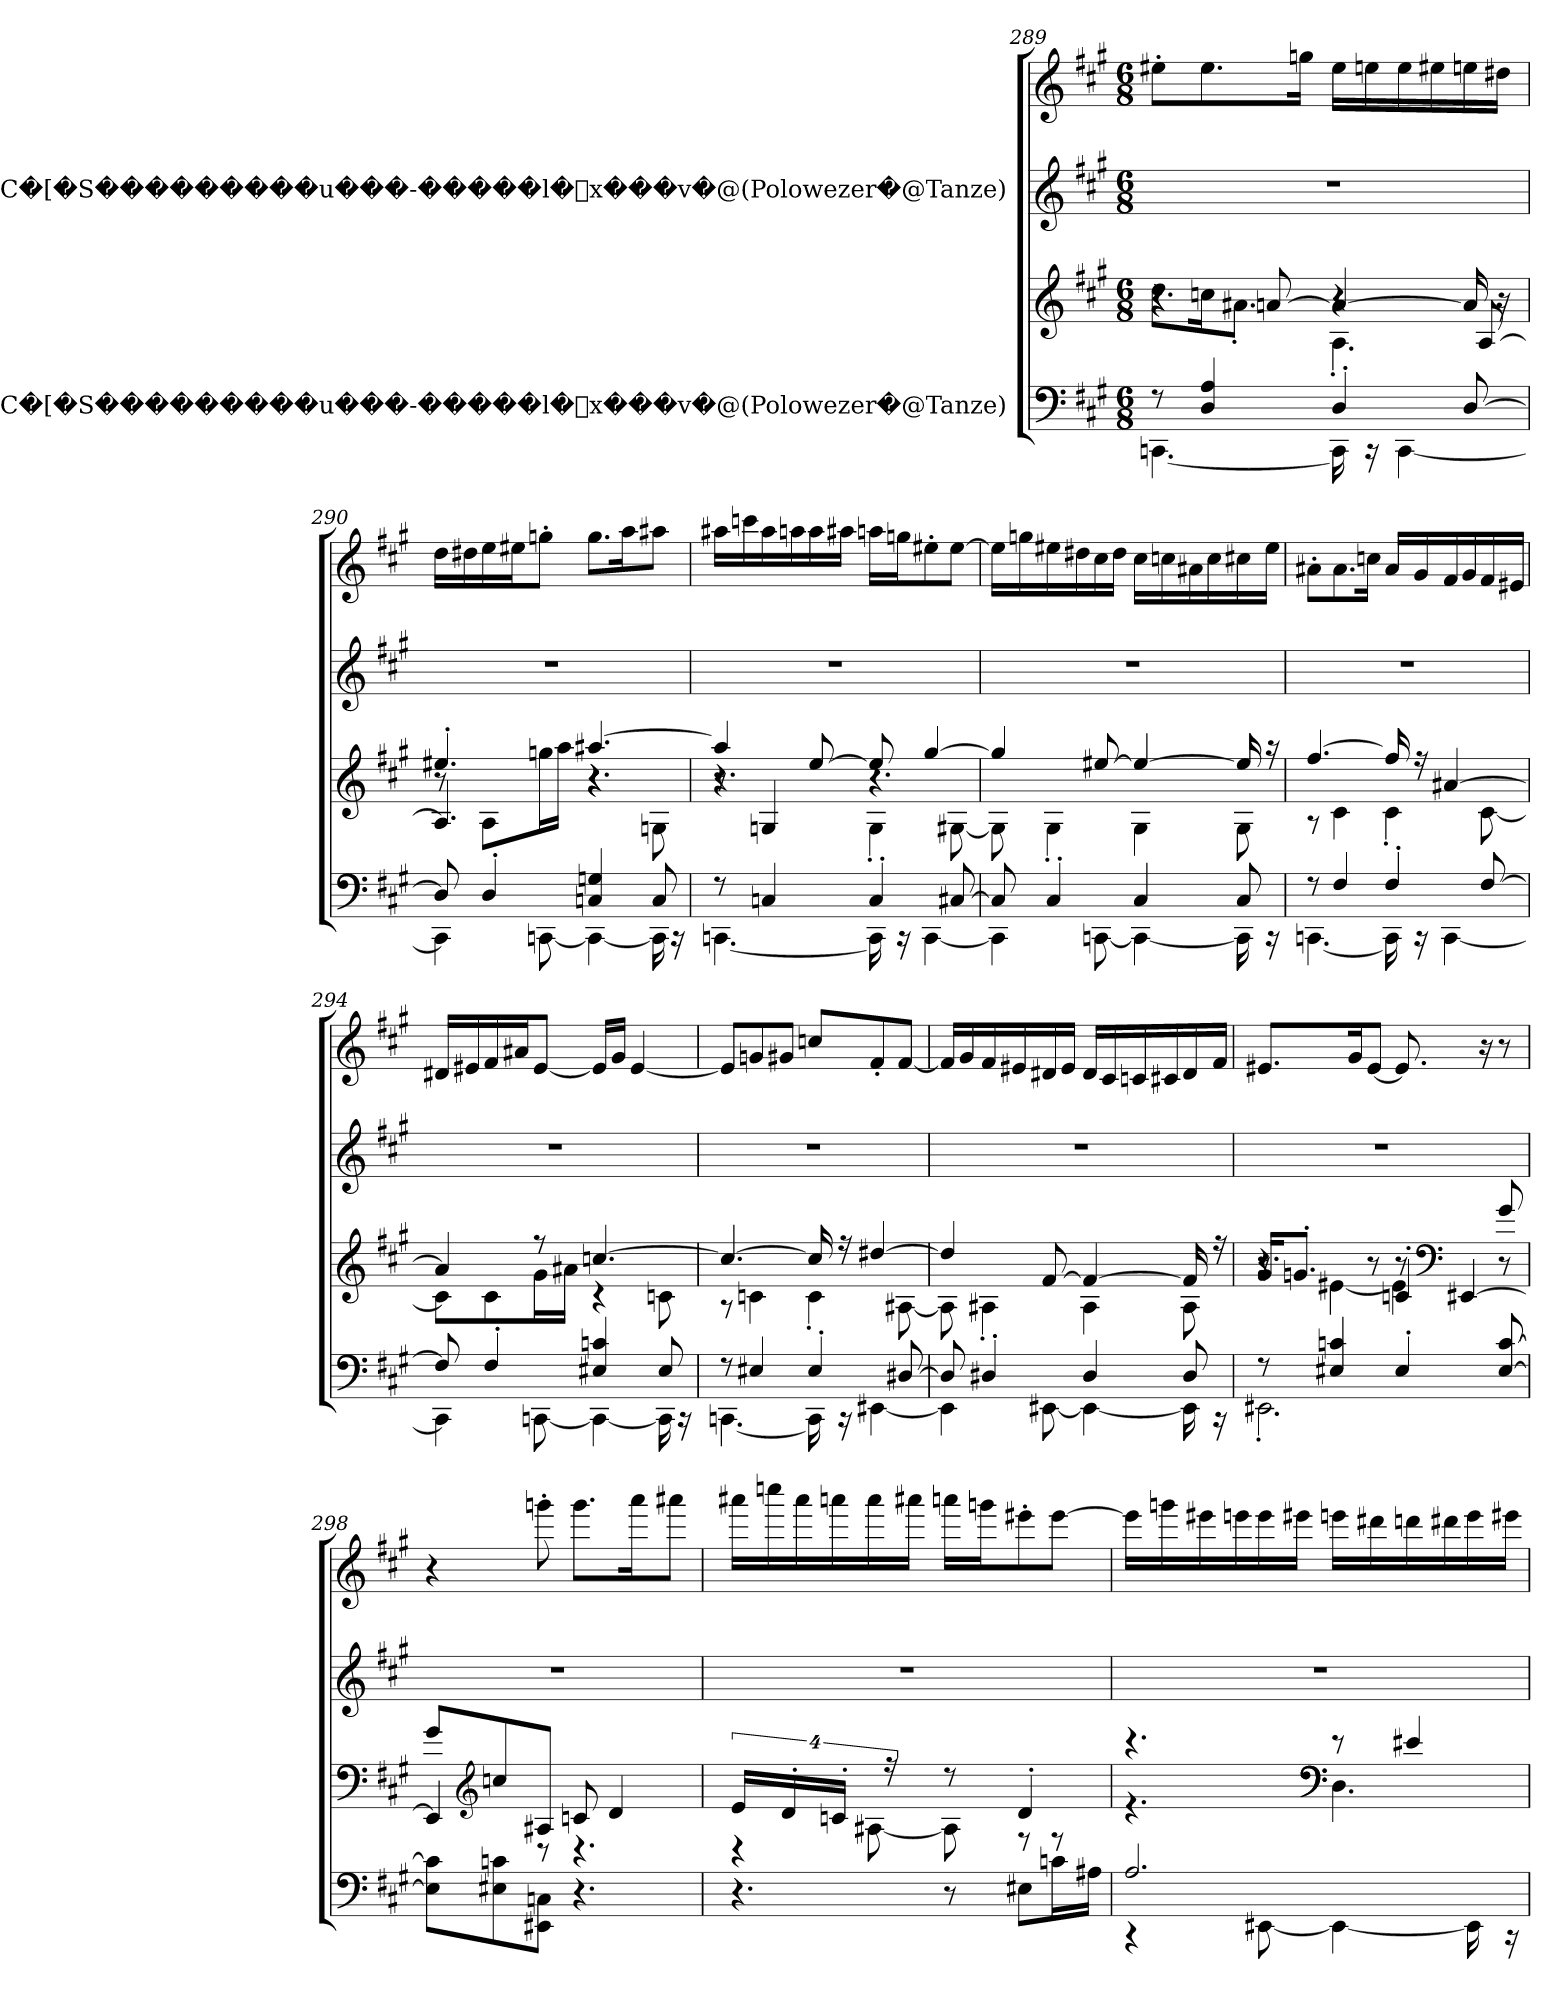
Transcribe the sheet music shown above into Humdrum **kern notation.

**kern	**kern	**kern	**kern
*part2	*part2	*part1	*part1
*staff4	*staff3	*staff2	*staff1
*I"钢琴, �C�[�S���������u���-�����l�ݗx���v�@(Polowezer�@Tanze)	*	*I"钢琴, �C�[�S���������u���-�����l�ݗx���v�@(Polowezer�@Tanze)	*
*clefF4	*clefG2	*clefG2	*clefG2
*k[f#c#g#]	*k[f#c#g#]	*k[f#c#g#]	*k[f#c#g#]
*M6/8	*M6/8	*M6/8	*M6/8
=289	=289	=289	=289
*^	*^	*	*
*	*	*	*^	*	*
8r	[4.CCn\	4r	8dd\L	4.r	2.r	8ee#X'\L
4D/ 4A/	.	.	16ccn\K	.	.	8.ee#\
.	.	.	8.a#X'\J	.	.	.
.	.	[8an/	.	.	.	.
.	.	.	.	.	.	16ggn\Jk
4D'/	16CC\]	4a/_	4.A'\	4r	.	16ee#\LL
.	16r	.	.	.	.	16een\
.	[4CC\	.	.	.	.	16ee\
.	.	.	.	.	.	16ee#X\
[8D/	.	16a/]	.	[8A/	.	16een\
.	.	16r	.	.	.	16dd#X\JJ
!!LO:LB:g=z
=290	=290	=290	=290	=290	=290	=290
8D/]	4CC\]	4.ee#X'/	8r	4.A/]	2.r	16dd\LL
.	.	.	.	.	.	16dd#X\
4D'/	.	.	8A\L	.	.	16ee\
.	.	.	.	.	.	16ee#X\J
.	[8CCn\	.	16ggn\L	.	.	8ggn'\J
.	.	.	16aa\JJ	.	.	.
4Cn/ 4Gn/	4CC\_	[4.aa#X/	4r	4.r	.	8.gg\L
.	.	.	.	.	.	16aa\K
8C/	16CC\]	.	8Gn\	.	.	8aa#X\J
.	16r	.	.	.	.	.
=291	=291	=291	=291	=291	=291	=291
8r	[4.CCn\	4aa#/]	4.r	8r	2.r	16aa#X\LL
.	.	.	.	.	.	16cccn\
4Cn/	.	.	.	4Gn/	.	16aa#\
.	.	.	.	.	.	16aan\
.	.	[8ee/	.	.	.	16aa\
.	.	.	.	.	.	16aa#X\JJ
4C'/	16CC\]	8ee/]	4G'\	4.r	.	16aan\LL
.	16r	.	.	.	.	16ggn\J
.	[4CC\	[4gg#/	.	.	.	8ee#X'\
[8C#X/	.	.	[8G#X\	.	.	[8ee#\J
*	*	*	*v	*v	*	*
!!LO:LB:g=z
=292	=292	=292	=292	=292	=292
8C#/]	4CC\]	4gg#/]	8G#\]	2.r	16ee#\LL]
.	.	.	.	.	16ggn\
4C#'/	.	.	4G#'\	.	16ee#X\
.	.	.	.	.	16dd#X\
.	[8CCn\	[8ee#X/	.	.	16cc#\
.	.	.	.	.	16dd#\JJ
4C#/	4CC\_	4ee#/_	4G#\	.	16cc#\LL
.	.	.	.	.	16ccn\
.	.	.	.	.	16a#X\
.	.	.	.	.	16cc\
8C#/	16CC\]	16ee#/]	8G#\	.	16cc#X\
.	16r	16r	.	.	16ee#\JJ
=293	=293	=293	=293	=293	=293
8r	[4.CCn\	[4.ff#/	8r	2.r	8a#X'\L
4F#/	.	.	4c#\	.	8.a#\
.	.	.	.	.	16ccn\Jk
4F#'/	16CC\]	16ff#/]	4c#'\	.	16a#/LL
.	16r	16r	.	.	16g#/
.	[4CC\	[4a#X/	.	.	16f#/
.	.	.	.	.	16g#/
[8F#/	.	.	[8c#\	.	16f#/
.	.	.	.	.	16e#X/JJ
!!LO:PB:g=z
=294	=294	=294	=294	=294	=294
8F#/]	4CC\]	4a#/]	8c#\L]	2.r	16d#X/LL
.	.	.	.	.	16e#X/
4F#'/	.	.	8c#\	.	16f#/
.	.	.	.	.	16a#X/J
.	[8CCn\	8r	16g#\L	.	[8e#/J
.	.	.	16a#X\JJ	.	.
4E#X/ 4cn/	4CC\_	[4.ccn/	4r	.	16e#/LL]
.	.	.	.	.	16g#/JJ
.	.	.	.	.	[4e#/
8E#/	16CC\]	.	8cn\	.	.
.	16r	.	.	.	.
=295	=295	=295	=295	=295	=295
8r	[4.CCn\	4.cc/_	8r	2.r	8e#/L]
4E#X/	.	.	4cn\	.	8gn/
.	.	.	.	.	8g#X/J
4E#'/	16CC\]	16cc/]	4c'\	.	8ccn/L
.	16r	16r	.	.	.
.	[4EE#X\	[4dd#X/	.	.	8f#'/
[8D#X/	.	.	[8A#X\	.	[8f#/J
!!LO:LB:g=z
=296	=296	=296	=296	=296	=296
8D#/]	4EE#\]	4dd#/]	8A#\]	2.r	16f#/LL]
.	.	.	.	.	16g#/
4D#X'/	.	.	4A#X'\	.	16f#/
.	.	.	.	.	16e#X/
.	[8EE#X\	[8f#/	.	.	16d#X/
.	.	.	.	.	16e#/JJ
4D#/	4EE#\_	4f#/_	4A#\	.	16d#/LL
.	.	.	.	.	16c#/
.	.	.	.	.	16cn/
.	.	.	.	.	16c#X/
8D#/	16EE#\]	16f#/]	8A#\	.	16d#/
.	16r	16r	.	.	16f#/JJ
=297	=297	=297	=297	=297	=297
*	*	*	*^	*	*
8r	2.EE#X'\	16g#/KL	8r	4.r	2.r	8.e#X/L
.	.	8.gn'/J	.	.	.	.
4E#X/ 4cn/	.	.	[4e#X\	.	.	.
.	.	.	.	.	.	16g#/K
.	.	8r	.	.	.	[8e#/J
4E#'/	.	4cn'/	4e#\]	8r	.	8.e#/]
*	*	*clefF4	*	*	*	*
.	.	.	.	[4EE#X/	.	.
.	.	.	.	.	.	16r
[8E#/ [8c/	.	8g/	8r	.	.	8r
*v	*v	*	*	*	*	*
*	*	*v	*v	*	*
!!LO:LB:g=z
=298	=298	=298	=298	=298
8E#\] 8c\]L	8g#/L	4EE#/]	2.r	4r
*	*clefG2	*	*	*
8E#X\ 8cn\	8ccn/	.	.	.
8EE#X\ 8Cn\J	8A#X/J	8r	.	8gggn'\
4.r	8cn/	4.r	.	8.ggg\L
.	4d/	.	.	.
.	.	.	.	16aaa\K
.	.	.	.	8aaa#X\J
=299	=299	=299	=299	=299
4.r	32%3e/L	4r	2.r	16aaa#X\LL
.	.	.	.	16ccccn\
.	32%3d'/	.	.	.
.	.	.	.	16aaa#\
.	32%3cn'/J	.	.	16aaan\
.	.	[8A#X\	.	16aaa\
.	32%3r	.	.	.
.	.	.	.	16aaa#X\JJ
8r	8r	8A#\]	.	16aaan\LL
.	.	.	.	16gggn\J
8E#X\L	4d'/	8r	.	8eee#X'\
16cn\L	.	8r	.	[8eee#\J
16A#X\JJ	.	.	.	.
!!LO:PB:g=z
=300	=300	=300	=300	=300
*^	*	*	*	*
2.A/	4r	4.r	4.r	2.r	16eee#\LL]
.	.	.	.	.	16gggn\
.	.	.	.	.	16eee#X\
.	.	.	.	.	16eeen\
.	[8EE#X\	.	.	.	16eee\
.	.	.	.	.	16eee#X\JJ
*	*	*clefF4	*	*	*
.	4EE#\_	8r	4.D\	.	16eeen\LL
.	.	.	.	.	16ddd#X\
.	.	4e#X/	.	.	16dddn\
.	.	.	.	.	16ddd#X\
.	16EE#\]	.	.	.	16eee\
.	16r	.	.	.	16eee#X\JJ
*v	*v	*	*	*	*
*	*v	*v	*	*
=	=	=	=
*-	*-	*-	*-
